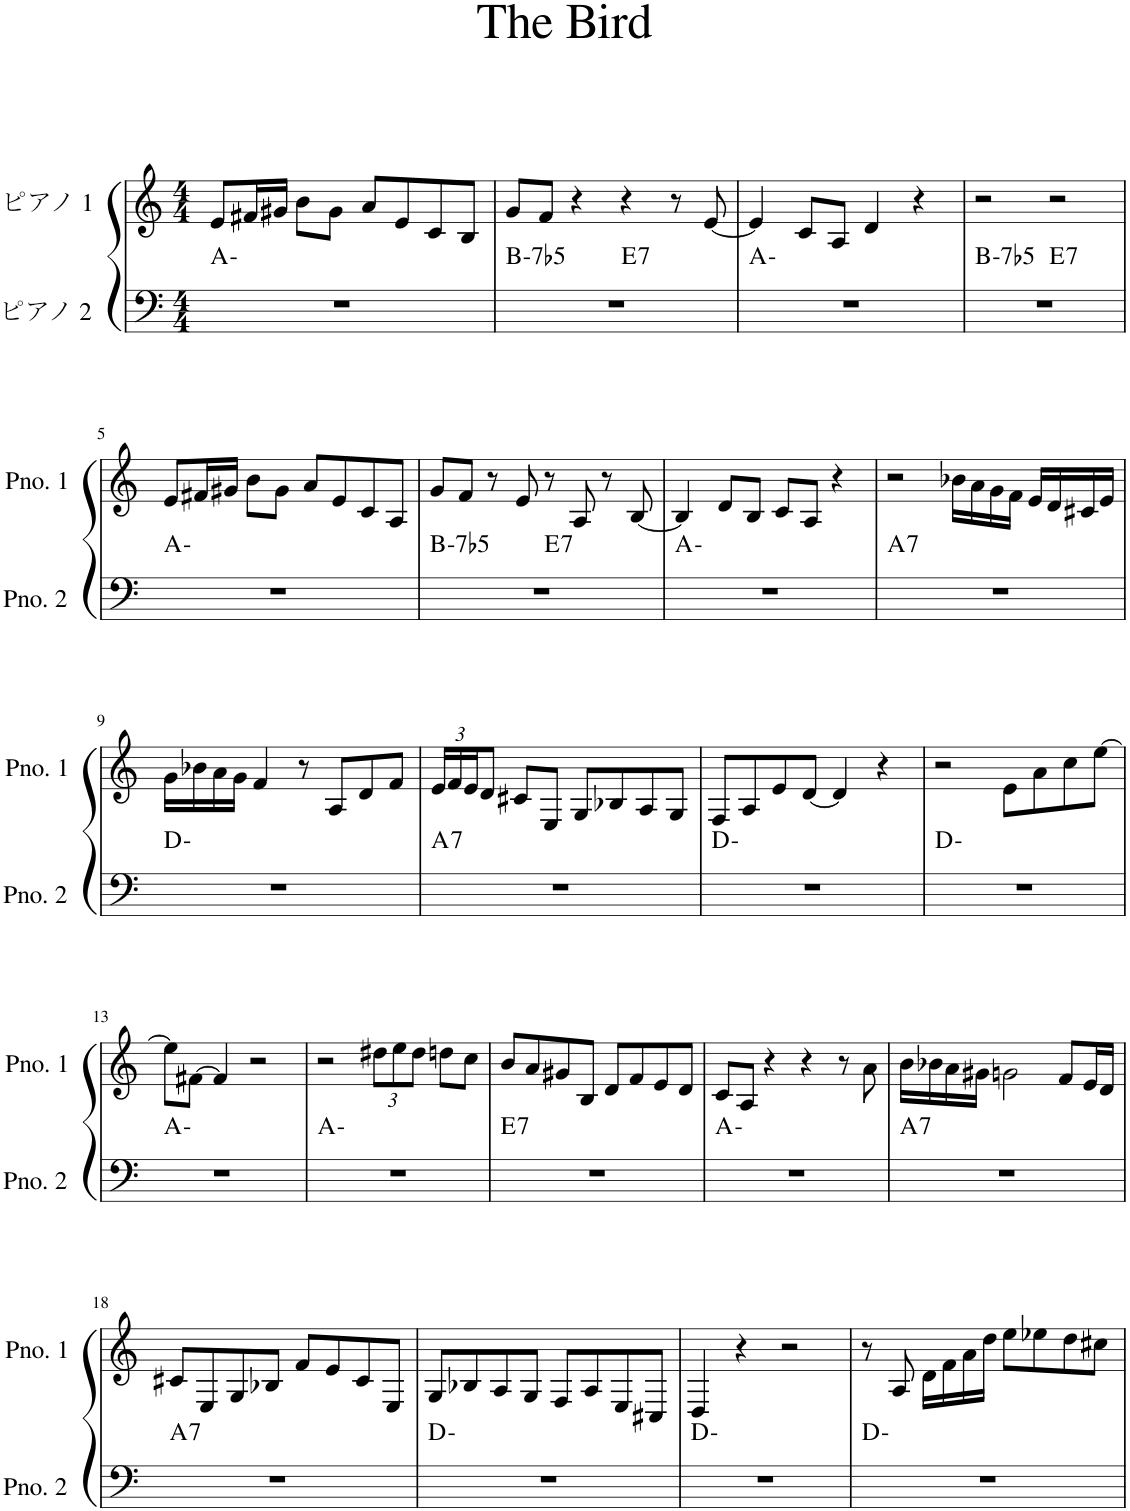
**kern	**harte	**kern
*part2	*part2	*part1
*staff2	*	*staff1
*I"ピアノ 2	*	*I"ピアノ 1
*clefF4	*	*clefG2
*k[]	*	*k[]
*M4/4	*	*M4/4
=1	=1	=1
1r	A:min	8e/L
.	.	16f#X/L
.	.	16g#X/JJ
.	.	8b\L
.	.	8g#\J
.	.	8a/L
.	.	8e/
.	.	8c/
.	.	8B/J
=2	=2	=2
!	!LO:H:kt=-7b5	!
*^	*	*
1r	2ryy	B:hdim7	8g/L
.	.	.	8f/J
.	.	.	4r
!	!	!LO:H:kt=7	!
.	2ryy	E:7	4r
.	.	.	8r
.	.	.	[8e/
*v	*v	*	*
=3	=3	=3
1r	A:min	4e/]
.	.	8c/L
.	.	8A/J
.	.	4d/
.	.	4r
=4	=4	=4
!	!LO:H:kt=-7b5	!
*^	*	*
1r	2ryy	B:hdim7	2r
!	!	!LO:H:kt=7	!
.	2ryy	E:7	2r
*v	*v	*	*
!!LO:LB:g=z
=5	=5	=5
1r	A:min	8e/L
.	.	16f#X/L
.	.	16g#X/JJ
.	.	8b\L
.	.	8g#\J
.	.	8a/L
.	.	8e/
.	.	8c/
.	.	8A/J
=6	=6	=6
!	!LO:H:kt=-7b5	!
*^	*	*
1r	2ryy	B:hdim7	8g/L
.	.	.	8f/J
.	.	.	8r
.	.	.	8e/
!	!	!LO:H:kt=7	!
.	2ryy	E:7	8r
.	.	.	8A/
.	.	.	8r
.	.	.	[8B/
*v	*v	*	*
=7	=7	=7
1r	A:min	4B/]
.	.	8d/L
.	.	8B/J
.	.	8c/L
.	.	8A/J
.	.	4r
=8	=8	=8
!	!LO:H:kt=7	!
1r	A:7	2r
.	.	16b-X\LL
.	.	16a\
.	.	16g\
.	.	16f\JJ
.	.	16e/LL
.	.	16d/
.	.	16c#X/
.	.	16e/JJ
!!LO:LB:g=z
=9	=9	=9
1r	D:min	16g\LL
.	.	16b-X\
.	.	16a\
.	.	16g\JJ
.	.	4f/
.	.	8r
.	.	8A/L
.	.	8d/
.	.	8f/J
=10	=10	=10
*	*	*Xbrackettup
!	!LO:H:kt=7	!
1r	A:7	24e/LL
.	.	24f/
.	.	24e/J
.	.	8d/J
.	.	8c#X/L
.	.	8E/J
.	.	8G/L
.	.	8B-X/
.	.	8A/
.	.	8G/J
=11	=11	=11
1r	D:min	8F/L
.	.	8A/
.	.	8e/
.	.	[8d/J
.	.	4d/]
.	.	4r
=12	=12	=12
1r	D:min	2r
.	.	8e\L
.	.	8a\
.	.	8cc\
.	.	[8ee\J
!!LO:LB:g=z
=13	=13	=13
1r	A:min	8ee\L]
.	.	[8f#X\J
.	.	4f#/]
.	.	2r
=14	=14	=14
1r	A:min	2r
.	.	12dd#X\L
.	.	12ee\
.	.	12dd#\J
.	.	8ddn\L
.	.	8cc\J
=15	=15	=15
!	!LO:H:kt=7	!
1r	E:7	8b/L
.	.	8a/
.	.	8g#X/
.	.	8B/J
.	.	8d/L
.	.	8f/
.	.	8e/
.	.	8d/J
=16	=16	=16
1r	A:min	8c/L
.	.	8A/J
.	.	4r
.	.	4r
.	.	8r
.	.	8a\
=17	=17	=17
!	!LO:H:kt=7	!
1r	A:7	16b\LL
.	.	16b-X\
.	.	16a\
.	.	16g#X\JJ
.	.	2gn\
.	.	8f/L
.	.	16e/L
.	.	16d/JJ
!!LO:LB:g=z
=18	=18	=18
!	!LO:H:kt=7	!
1r	A:7	8c#X/L
.	.	8E/
.	.	8G/
.	.	8B-X/J
.	.	8f/L
.	.	8e/
.	.	8c#/
.	.	8E/J
=19	=19	=19
1r	D:min	8G/L
.	.	8B-X/
.	.	8A/
.	.	8G/J
.	.	8F/L
.	.	8A/
.	.	8E/
.	.	8C#X/J
=20	=20	=20
1r	D:min	4D/
.	.	4r
.	.	2r
=21	=21	=21
1r	D:min	8r
.	.	8A/
.	.	16d\LL
.	.	16f\
.	.	16a\
.	.	16dd\JJ
.	.	8ee\L
.	.	8ee-X\
.	.	8dd\
.	.	8cc#X\J
=	=	=
*-	*-	*-
